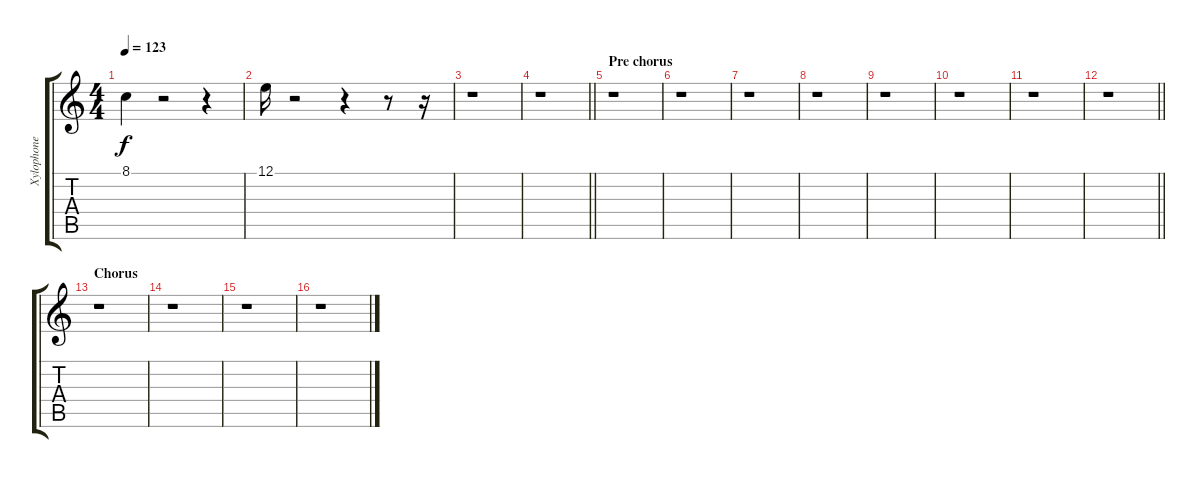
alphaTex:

\track ("Xylophone" "Xylophone") {instrument vibraphone}
\staff {score tabs}
\tuning (E4 B3 G3 D3 A2 E2) {hide}
\ts (4 4)
\tempo 123
\clef g2
\ks c
8.1.4{dy f} r.2 r.4 |
12.1.16 r.2 r.4 r.8 r.16 |
r.1 |
\barLineRight lightlight
r.1 |
\section ("" "Pre chorus")
r.1 |
r.1 |
r.1 |
r.1 |
r.1 |
r.1 |
r.1 |
\barLineRight lightlight
r.1 |
\section ("" "Chorus")
r.1 |
r.1 |
r.1 |
r.1
